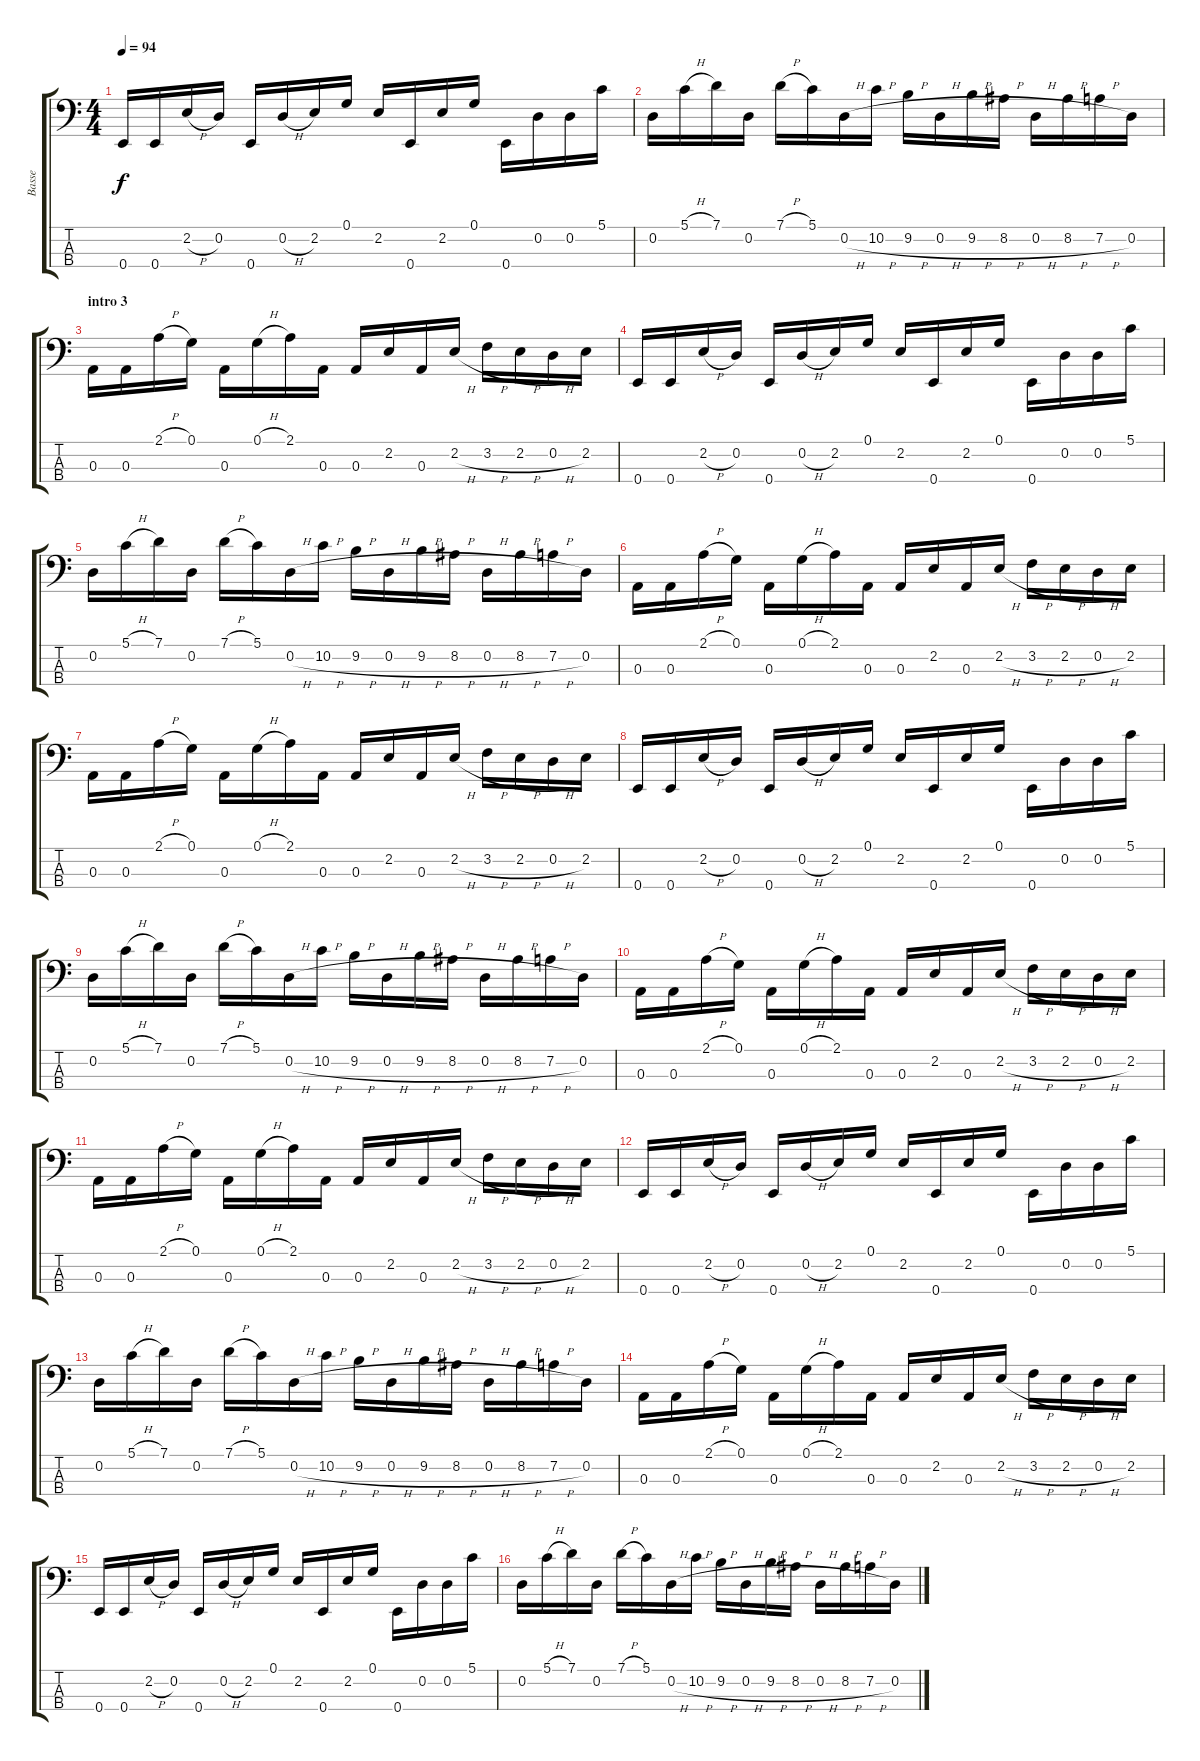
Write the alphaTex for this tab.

\track ("Basse" "Basse") {instrument electricbassfinger}
\staff {score tabs}
\tuning (G2 D2 A1 E1) {hide}
\ts (4 4)
\tempo 94
\clef f4
\ks c
0.4.16{dy f} 0.4.16 2.2{h}.16 0.2.16 0.4.16 0.2{h}.16 2.2.16 0.1.16 2.2.16 0.4.16 2.2.16 0.1.16 0.4.16 0.2.16 0.2.16 5.1.16 |
0.2.16 5.1{h}.16 7.1.16 0.2.16 7.1{h}.16 5.1.16 0.2{h}.16 10.2{h}.16 9.2{h}.16 0.2{h}.16 9.2{h}.16 8.2{h}.16 0.2{h}.16 8.2{h}.16 7.2{h}.16 0.2.16 |
\section ("" "intro 3")
0.3.16 0.3.16 2.1{h}.16 0.1.16 0.3.16 0.1{h}.16 2.1.16 0.3.16 0.3.16 2.2.16 0.3.16 2.2{h}.16 3.2{h}.16 2.2{h}.16 0.2{h}.16 2.2.16 |
0.4.16 0.4.16 2.2{h}.16 0.2.16 0.4.16 0.2{h}.16 2.2.16 0.1.16 2.2.16 0.4.16 2.2.16 0.1.16 0.4.16 0.2.16 0.2.16 5.1.16 |
0.2.16 5.1{h}.16 7.1.16 0.2.16 7.1{h}.16 5.1.16 0.2{h}.16 10.2{h}.16 9.2{h}.16 0.2{h}.16 9.2{h}.16 8.2{h}.16 0.2{h}.16 8.2{h}.16 7.2{h}.16 0.2.16 |
0.3.16 0.3.16 2.1{h}.16 0.1.16 0.3.16 0.1{h}.16 2.1.16 0.3.16 0.3.16 2.2.16 0.3.16 2.2{h}.16 3.2{h}.16 2.2{h}.16 0.2{h}.16 2.2.16 |
0.3.16 0.3.16 2.1{h}.16 0.1.16 0.3.16 0.1{h}.16 2.1.16 0.3.16 0.3.16 2.2.16 0.3.16 2.2{h}.16 3.2{h}.16 2.2{h}.16 0.2{h}.16 2.2.16 |
0.4.16 0.4.16 2.2{h}.16 0.2.16 0.4.16 0.2{h}.16 2.2.16 0.1.16 2.2.16 0.4.16 2.2.16 0.1.16 0.4.16 0.2.16 0.2.16 5.1.16 |
0.2.16 5.1{h}.16 7.1.16 0.2.16 7.1{h}.16 5.1.16 0.2{h}.16 10.2{h}.16 9.2{h}.16 0.2{h}.16 9.2{h}.16 8.2{h}.16 0.2{h}.16 8.2{h}.16 7.2{h}.16 0.2.16 |
0.3.16 0.3.16 2.1{h}.16 0.1.16 0.3.16 0.1{h}.16 2.1.16 0.3.16 0.3.16 2.2.16 0.3.16 2.2{h}.16 3.2{h}.16 2.2{h}.16 0.2{h}.16 2.2.16 |
0.3.16 0.3.16 2.1{h}.16 0.1.16 0.3.16 0.1{h}.16 2.1.16 0.3.16 0.3.16 2.2.16 0.3.16 2.2{h}.16 3.2{h}.16 2.2{h}.16 0.2{h}.16 2.2.16 |
0.4.16 0.4.16 2.2{h}.16 0.2.16 0.4.16 0.2{h}.16 2.2.16 0.1.16 2.2.16 0.4.16 2.2.16 0.1.16 0.4.16 0.2.16 0.2.16 5.1.16 |
0.2.16 5.1{h}.16 7.1.16 0.2.16 7.1{h}.16 5.1.16 0.2{h}.16 10.2{h}.16 9.2{h}.16 0.2{h}.16 9.2{h}.16 8.2{h}.16 0.2{h}.16 8.2{h}.16 7.2{h}.16 0.2.16 |
0.3.16 0.3.16 2.1{h}.16 0.1.16 0.3.16 0.1{h}.16 2.1.16 0.3.16 0.3.16 2.2.16 0.3.16 2.2{h}.16 3.2{h}.16 2.2{h}.16 0.2{h}.16 2.2.16 |
0.4.16 0.4.16 2.2{h}.16 0.2.16 0.4.16 0.2{h}.16 2.2.16 0.1.16 2.2.16 0.4.16 2.2.16 0.1.16 0.4.16 0.2.16 0.2.16 5.1.16 |
0.2.16 5.1{h}.16 7.1.16 0.2.16 7.1{h}.16 5.1.16 0.2{h}.16 10.2{h}.16 9.2{h}.16 0.2{h}.16 9.2{h}.16 8.2{h}.16 0.2{h}.16 8.2{h}.16 7.2{h}.16 0.2.16
